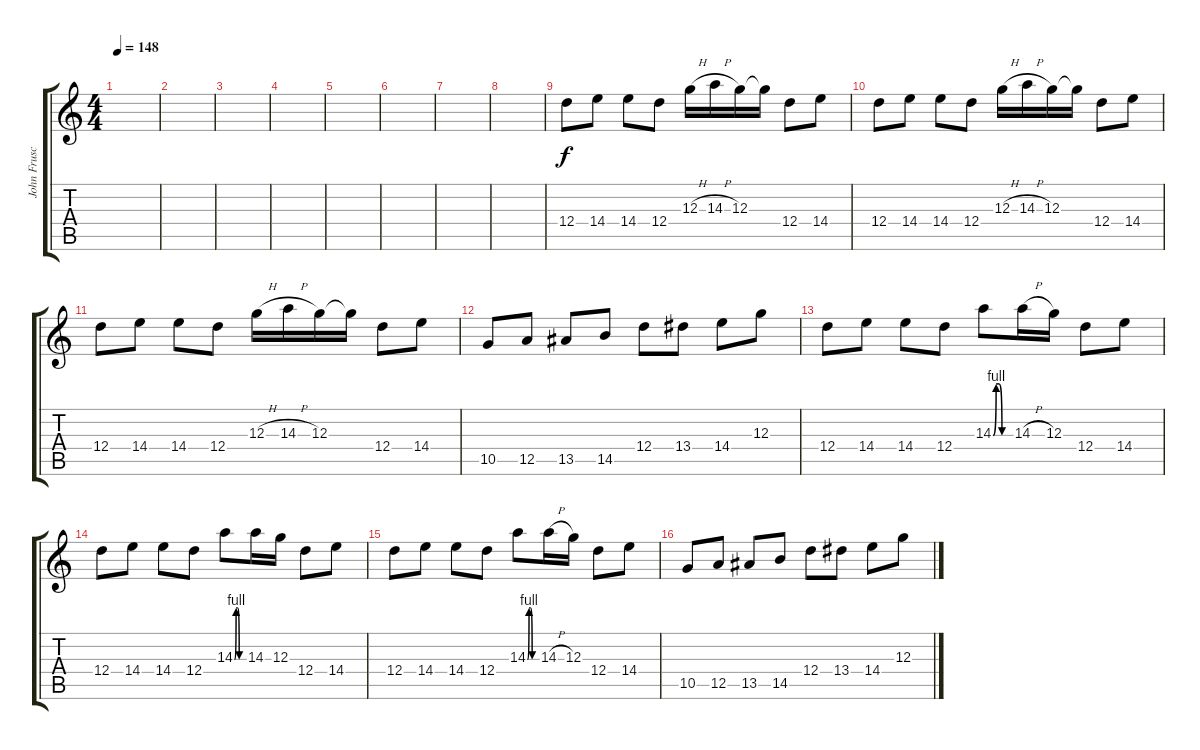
\track ("John Frusciante" "John Frusc") {instrument distortionguitar}
\staff {score tabs}
\tuning (E4 B3 G3 D3 A2 E2) {hide}
\ts (4 4)
\tempo 148
\clef g2
\ks c
|
|
|
|
|
|
|
|
12.4.8 14.4.8 14.4.8 12.4.8 12.3{h}.16 14.3{h}.16 12.3.16 12.3{t}.16 12.4.8 14.4.8 |
12.4.8 14.4.8 14.4.8 12.4.8 12.3{h}.16 14.3{h}.16 12.3.16 12.3{t}.16 12.4.8 14.4.8 |
12.4.8 14.4.8 14.4.8 12.4.8 12.3{h}.16 14.3{h}.16 12.3.16 12.3{t}.16 12.4.8 14.4.8 |
10.5.8 12.5.8 13.5.8 14.5.8 12.4.8 13.4.8 14.4.8 12.3.8 |
12.4.8 14.4.8 14.4.8 12.4.8 14.3{be (custom 0 0 10 4 20 4 30 0 60 0)}.8 14.3{h}.16 12.3.16 12.4.8 14.4.8 |
12.4.8 14.4.8 14.4.8 12.4.8 14.3{be (custom 0 0 10 4 20 4 30 0 60 0)}.8 14.3.16 12.3.16 12.4.8 14.4.8 |
12.4.8 14.4.8 14.4.8 12.4.8 14.3{be (custom 0 0 10 4 20 4 30 0 60 0)}.8 14.3{h}.16 12.3.16 12.4.8 14.4.8 |
10.5.8 12.5.8 13.5.8 14.5.8 12.4.8 13.4.8 14.4.8 12.3.8
